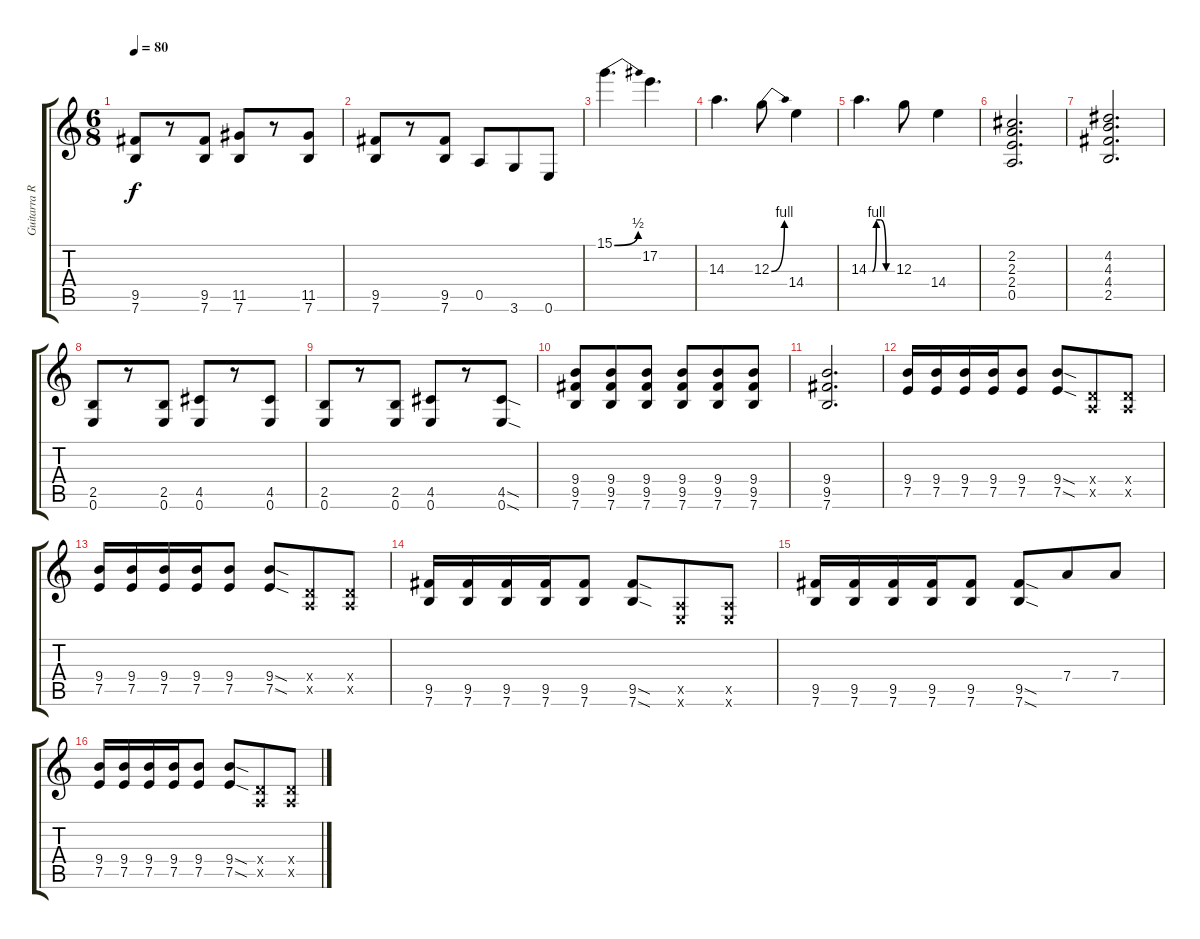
\track ("Guitarra Rítmica" "Guitarra R") {instrument distortionguitar}
\staff {score tabs}
\tuning (E4 B3 G3 D3 A2 E2) {hide}
\ts (6 8)
\tempo 80
\clef g2
\ks c
(9.5 7.6).8{dy f} r.8 (9.5 7.6).8 (11.5 7.6).8 r.8 (11.5 7.6).8 |
(9.5 7.6).8 r.8 (9.5 7.6).8 0.5.8 3.6.8 0.6.8 |
15.1{be (bend 0 0 60 2)}.4{d} 17.2.4{d} |
14.3.4{d} 12.3{be (bend 0 0 60 4)}.8 14.4.4 |
14.3{be (custom 0 0 10 0 20 4 30 4 45 0 60 0)}.4{d} 12.3.8 14.4.4 |
(2.2 2.3 2.4 0.5).2{d} |
(4.2 4.3 4.4 2.5).2{d} |
(2.5 0.6).8 r.8 (2.5 0.6).8 (4.5 0.6).8 r.8 (4.5 0.6).8 |
(2.5 0.6).8 r.8 (2.5 0.6).8 (4.5 0.6).8 r.8 (4.5{sod} 0.6{sod}).8 |
(9.4 9.5 7.6).8 (9.4 9.5 7.6).8 (9.4 9.5 7.6).8 (9.4 9.5 7.6).8 (9.4 9.5 7.6).8 (9.4 9.5 7.6).8 |
(9.4 9.5 7.6).2{d} |
(9.4 7.5).16 (9.4 7.5).16 (9.4 7.5).16 (9.4 7.5).16 (9.4 7.5).8 (9.4{sod} 7.5{sod}).8 (0.4{x} 0.5{x}).8 (0.4{x} 0.5{x}).8 |
(9.4 7.5).16 (9.4 7.5).16 (9.4 7.5).16 (9.4 7.5).16 (9.4 7.5).8 (9.4{sod} 7.5{sod}).8 (0.4{x} 0.5{x}).8 (0.4{x} 0.5{x}).8 |
(9.5 7.6).16 (9.5 7.6).16 (9.5 7.6).16 (9.5 7.6).16 (9.5 7.6).8 (9.5{sod} 7.6{sod}).8 (0.5{x} 0.6{x}).8 (0.5{x} 0.6{x}).8 |
(9.5 7.6).16 (9.5 7.6).16 (9.5 7.6).16 (9.5 7.6).16 (9.5 7.6).8 (9.5{sod} 7.6{sod}).8 7.4.8 7.4.8 |
(9.4 7.5).16 (9.4 7.5).16 (9.4 7.5).16 (9.4 7.5).16 (9.4 7.5).8 (9.4{sod} 7.5{sod}).8 (0.4{x} 0.5{x}).8 (0.4{x} 0.5{x}).8
